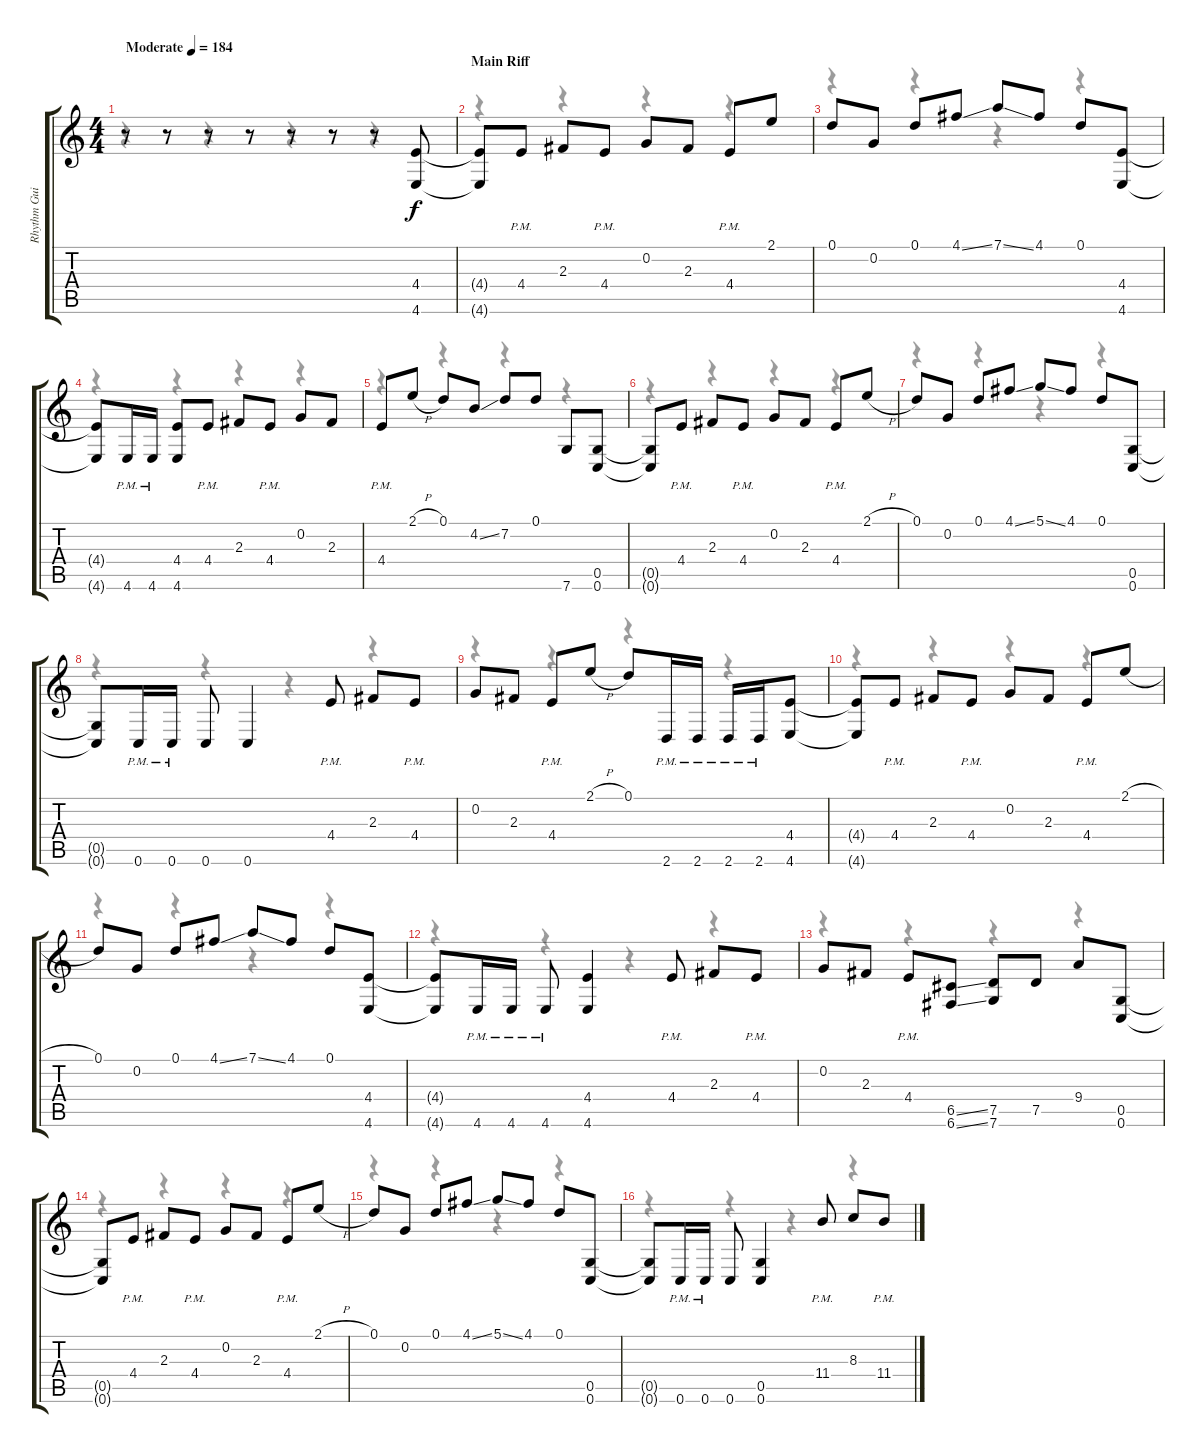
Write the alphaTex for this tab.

\track ("Rhythm Guitar" "Rhythm Gui") {instrument overdrivenguitar}
\staff {score tabs}
\tuning (D4 G3 E3 C3 G2 C2) {hide}
\voice
\ts (4 4)
\tempo (184 "Moderate")
\clef g2
\ks c
r.8{dy f instrument overdrivenguitar} r.8 r.8 r.8 r.8 r.8 r.8 (4.4 4.6).8 |
\section ("" "Main Riff")
(4.4{t} 4.6{t}).8 4.4{pm}.8 2.3.8 4.4{pm}.8 0.2.8 2.3.8 4.4{pm}.8 2.1.8 |
0.1.8 0.2.8 0.1.8 4.1{ss}.8 7.1{ss}.8 4.1.8 0.1.8 (4.4 4.6).8 |
(4.4{t} 4.6{t}).8 4.6{pm}.16 4.6{pm}.16 (4.4 4.6).8 4.4{pm}.8 2.3.8 4.4{pm}.8 0.2.8 2.3.8 |
4.4{pm}.8 2.1{h}.8 0.1.8 4.2{ss}.8 7.2.8 0.1.8 7.6.8 (0.5 0.6).8 |
(0.5{t} 0.6{t}).8 4.4{pm}.8 2.3.8 4.4{pm}.8 0.2.8 2.3.8 4.4{pm}.8 2.1{h}.8 |
0.1.8 0.2.8 0.1.8 4.1{ss}.8 5.1{ss}.8 4.1.8 0.1.8 (0.5 0.6).8 |
(0.5{t} 0.6{t}).8 0.6{pm}.16 0.6{pm}.16 0.6.8 0.6.4 4.4{pm}.8 2.3.8 4.4{pm}.8 |
0.2.8 2.3.8 4.4{pm}.8 2.1{h}.8 0.1.8 2.6{pm}.16 2.6{pm}.16 2.6{pm}.16 2.6{pm}.16 (4.4 4.6).8 |
(4.4{t} 4.6{t}).8 4.4{pm}.8 2.3.8 4.4{pm}.8 0.2.8 2.3.8 4.4{pm}.8 2.1{h}.8 |
0.1.8 0.2.8 0.1.8 4.1{ss}.8 7.1{ss}.8 4.1.8 0.1.8 (4.4 4.6).8 |
(4.4{t} 4.6{t}).8 4.6{pm}.16 4.6{pm}.16 4.6{pm}.8 (4.4 4.6).4 4.4{pm}.8 2.3.8 4.4{pm}.8 |
0.2.8 2.3.8 4.4{pm}.8 (6.5{ss} 6.6{ss}).8 (7.5 7.6).8 7.5.8 9.4.8 (0.5 0.6).8 |
(0.5{t} 0.6{t}).8 4.4{pm}.8 2.3.8 4.4{pm}.8 0.2.8 2.3.8 4.4{pm}.8 2.1{h}.8 |
0.1.8 0.2.8 0.1.8 4.1{ss}.8 5.1{ss}.8 4.1.8 0.1.8 (0.5 0.6).8 |
(0.5{t} 0.6{t}).8 0.6{pm}.16 0.6{pm}.16 0.6.8 (0.5 0.6).4 11.4{pm}.8 8.3.8 11.4{pm}.8
\voice
\clef g2
\ottava regular
\simile none
\ks c
r.4{dy f} r.4 r.4 r.4 |
r.4 r.4 r.4 r.4 |
r.4 r.4 r.4 r.4 |
r.4 r.4 r.4 r.4 |
r.4 r.4 r.4 r.4 |
r.4 r.4 r.4 r.4 |
r.4 r.4 r.4 r.4 |
r.4 r.4 r.4 r.4 |
r.4 r.4 r.4 r.4 |
r.4 r.4 r.4 r.4 |
r.4 r.4 r.4 r.4 |
r.4 r.4 r.4 r.4 |
r.4 r.4 r.4 r.4 |
r.4 r.4 r.4 r.4 |
r.4 r.4 r.4 r.4 |
r.4 r.4 r.4 r.4
